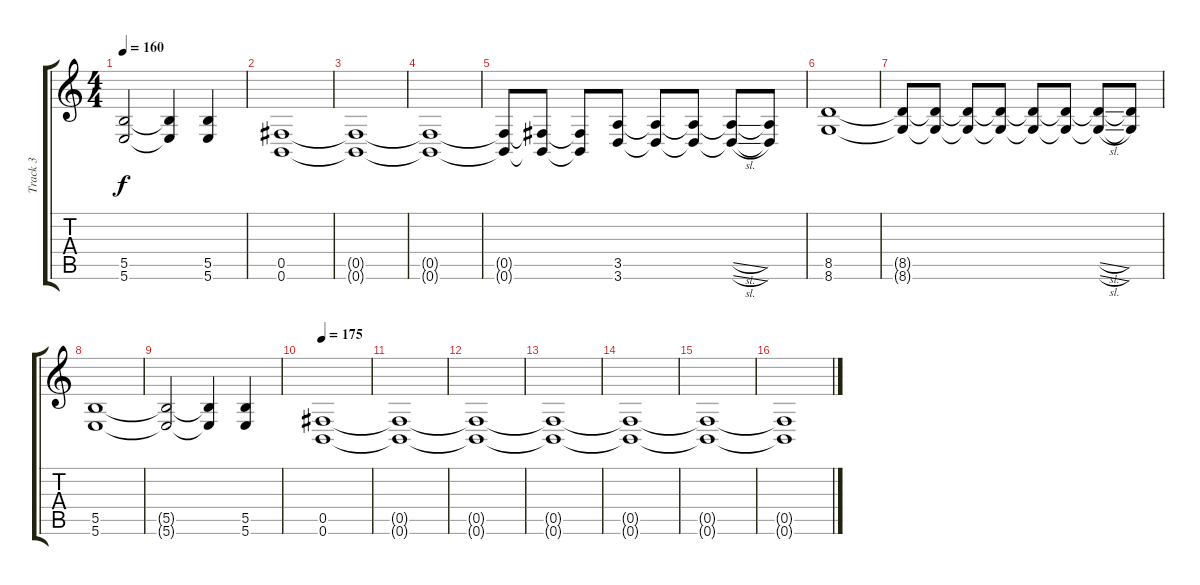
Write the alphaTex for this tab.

\track ("Track 3" "Track 3") {instrument distortionguitar}
\staff {score tabs}
\tuning (Db4 Ab3 E3 B2 Gb2 B1) {hide}
\ts (4 4)
\tempo 160
\clef g2
\ks c
(5.5{t} 5.6{t}).2{dy f} (5.5{t} 5.6{t}).4 (5.5 5.6).4 |
(0.5 0.6).1 |
(0.5{t} 0.6{t}).1 |
(0.5{t} 0.6{t}).1 |
(0.5{t} 0.6{t}).8 (0.5{t} 0.6{t}).8 (0.5{t} 0.6{t}).8 (3.5 3.6).8 (3.5{t} 3.6{t}).8 (3.5{t} 3.6{t}).8 (3.5{sl t} 3.6{sl t}).8 (3.5{t} 3.6{t}).8 |
(8.5 8.6).1 |
(8.5{t} 8.6{t}).8 (8.5{t} 8.6{t}).8 (8.5{t} 8.6{t}).8 (8.5{t} 8.6{t}).8 (8.5{t} 8.6{t}).8 (8.5{t} 8.6{t}).8 (8.5{sl t} 8.6{sl t}).8 (8.5{t} 8.6{t}).8 |
(5.5 5.6).1 |
(5.5{t} 5.6{t}).2 (5.5{t} 5.6{t}).4 (5.5 5.6).4 |
\tempo 175
(0.5 0.6).1 |
(0.5{t} 0.6{t}).1 |
(0.5{t} 0.6{t}).1 |
(0.5{t} 0.6{t}).1 |
(0.5{t} 0.6{t}).1 |
(0.5{t} 0.6{t}).1 |
(0.5{t} 0.6{t}).1
